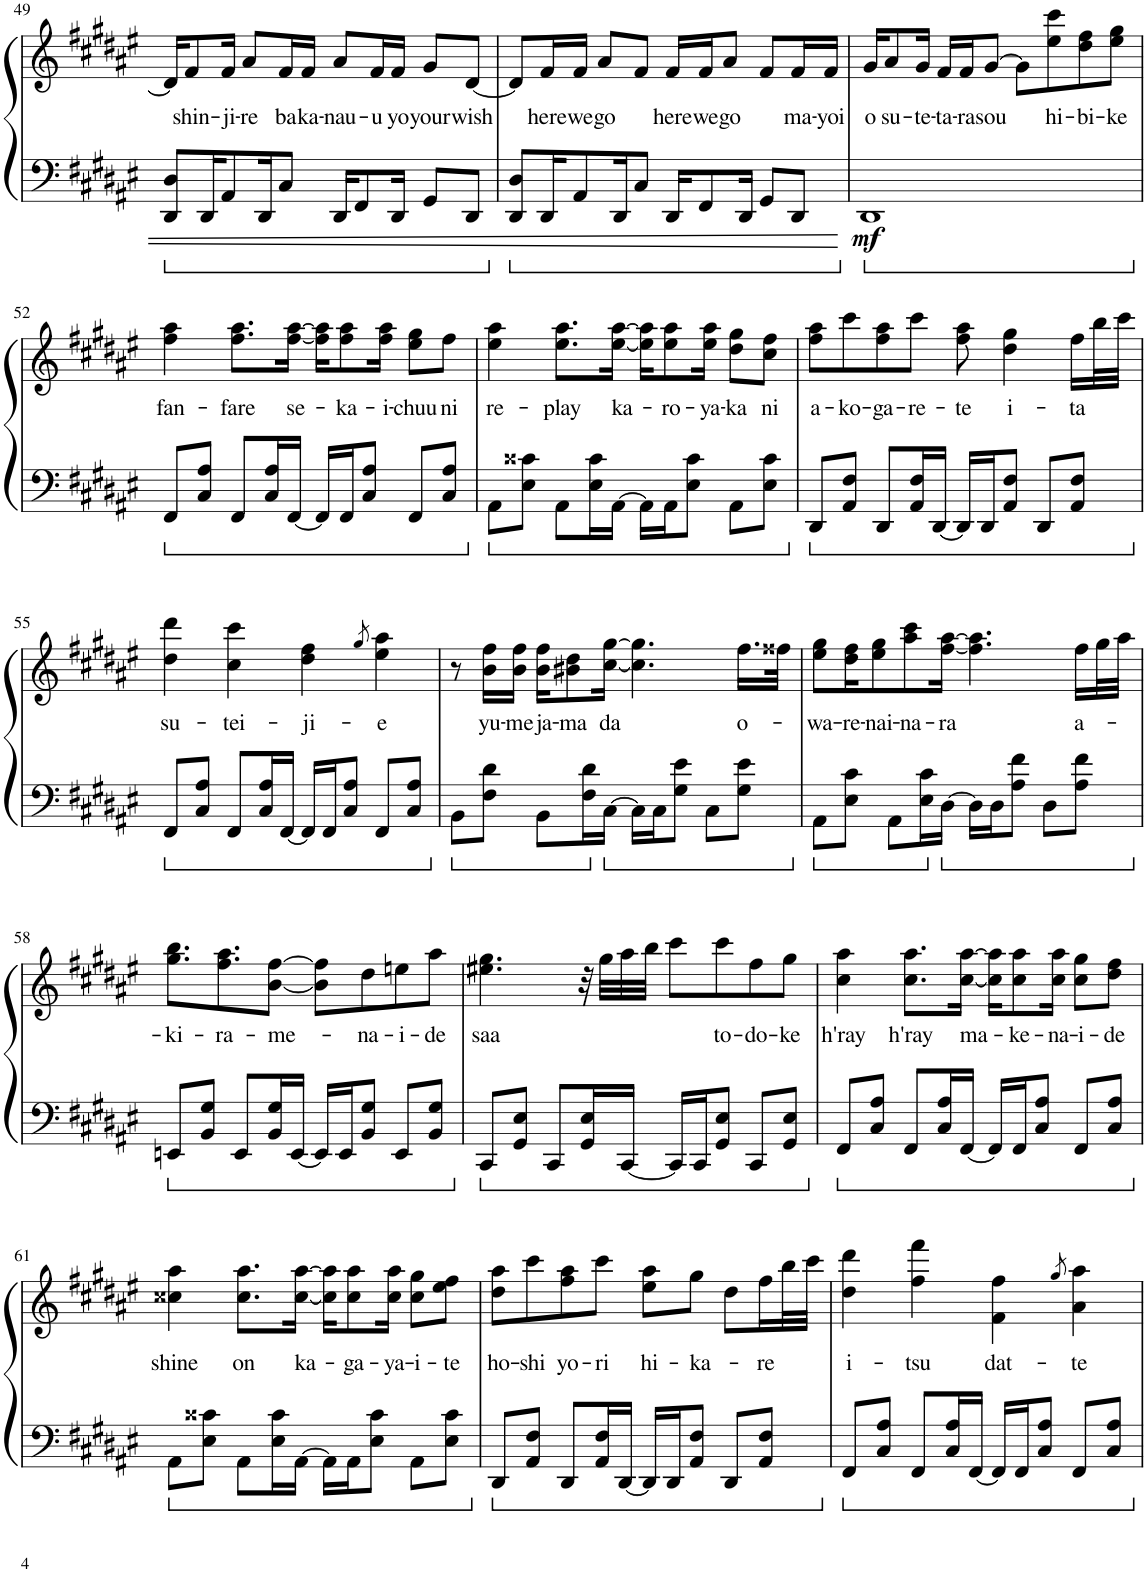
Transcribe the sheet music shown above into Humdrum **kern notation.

**kern	**kern	**text	**dynam
*part1	*part1	*part1	*part1
*staff2	*staff1	*staff1	*staff1/2
*I"Piano	*	*	*
*I'Pno.	*	*	*
!!LO:PB:g=z
*clefF4	*clefG2	*	*
*k[f#c#g#d#a#e#]	*k[f#c#g#d#a#e#]	*	*
*M4/4	*M4/4	*	*
=49	=49	=49	=49
8DD#/ 8D#/L	16d#/KL]	.	.
!	!	!LO:LY:b	!
.	8f#/	shin-	.
16DD#/K	.	.	.
!	!	!LO:LY:b	!
8AA#/	16f#/Jk	-ji-	.
!	!	!LO:LY:b	!
.	8a#/L	-re	.
16DD#/K	.	.	.
!	!	!LO:LY:b	!
8C#/J	16f#/L	ba	.
!	!	!LO:LY:b	!
.	16f#/JJ	ka-	.
!	!	!LO:LY:b	!
16DD#/KL	8a#/L	-nau-	.
8FF#/	.	.	.
!	!	!LO:LY:b	!
.	16f#/L	-u	.
!	!	!LO:LY:b	!
16DD#/Jk	16f#/JJ	yo	.
!	!	!LO:LY:b	!
8GG#/L	8g#/L	your	.
!	!	!LO:LY:b	!
8DD#/J	[8d#/J	wish	.
=50	=50	=50	=50
8DD#/ 8D#/L	8d#/L]	.	.
!	!	!LO:LY:b	!
16DD#/K	16f#/L	here	.
!	!	!LO:LY:b	!
8AA#/	16f#/JJ	we	.
!	!	!LO:LY:b	!
.	8a#/L	go	.
16DD#/K	.	.	.
8C#/J	8f#/J	.	.
!	!	!LO:LY:b	!
16DD#/KL	16f#/LL	here	.
!	!	!LO:LY:b	!
8FF#/	16f#/J	we	.
!	!	!LO:LY:b	!
.	8a#/J	go	.
16DD#/Jk	.	.	.
8GG#/L	8f#/L	.	.
!	!	!LO:LY:b	!
8DD#/J	16f#/L	ma-	.
!	!	!LO:LY:b	!
.	16f#/JJ	-yoi	.
=51	=51	=51	=51
!	!	!LO:LY:b	!LO:DY:b=2
1DD#	16g#/KL	o	mf
!	!	!LO:LY:b	!
.	8a#/	su-	.
!	!	!LO:LY:b	!
.	16g#/Jk	-te-	.
!	!	!LO:LY:b	!
.	16f#/LL	-ta-	.
!	!	!LO:LY:b	!
.	16f#/J	-ra	.
!	!	!LO:LY:b	!
.	[8g#/J	sou	.
.	8g#\L]	.	.
!	!	!LO:LY:b	!
.	8ee#\ 8ccc#\	hi-	.
!	!	!LO:LY:b	!
.	8dd#\ 8ff#\	-bi-	.
!	!	!LO:LY:b	!
.	8ee#\ 8gg#\J	-ke	.
!!LO:LB:g=z
=52	=52	=52	=52
!	!	!LO:LY:b	!
8FF#/L	4ff#\ 4aa#\	fan-	.
8C#/ 8A#/J	.	.	.
!	!	!LO:LY:b	!
8FF#/L	8.ff#\ 8.aa#\L	-fare	.
16C#/ 16A#/L	.	.	.
!	!	!LO:LY:b	!
[16FF#/JJ	[16ff#\ [16aa#\Jk	se-	.
16FF#/LL]	16ff#\] 16aa#\]KL	.	.
!	!	!LO:LY:b	!
16FF#/J	8ff#\ 8aa#\	-ka-	.
8C#/ 8A#/J	.	.	.
!	!	!LO:LY:b	!
.	16ff#\ 16aa#\Jk	-i-	.
!	!	!LO:LY:b	!
8FF#/L	8ee#\ 8gg#\L	-chuu	.
!	!	!LO:LY:b	!
8C#/ 8A#/J	8ff#\J	ni	.
=53	=53	=53	=53
!	!	!LO:LY:b	!
8AA#\L	4ee#\ 4aa#\	re-	.
8E#\ 8c##X\J	.	.	.
!	!	!LO:LY:b	!
8AA#\L	8.ee#\ 8.aa#\L	-play	.
16E#\ 16c##\L	.	.	.
!	!	!LO:LY:b	!
[16AA#\JJ	[16ee#\ [16aa#\Jk	ka-	.
16AA#\LL]	16ee#\] 16aa#\]KL	.	.
!	!	!LO:LY:b	!
16AA#\J	8ee#\ 8aa#\	-ro-	.
8E#\ 8c##\J	.	.	.
!	!	!LO:LY:b	!
.	16ee#\ 16aa#\Jk	-ya-	.
!	!	!LO:LY:b	!
8AA#\L	8dd#\ 8gg#\L	-ka	.
!	!	!LO:LY:b	!
8E#\ 8c##\J	8cc#\ 8ff#\J	ni	.
=54	=54	=54	=54
!	!	!LO:LY:b	!
8DD#/L	8ff#\ 8aa#\L	a-	.
!	!	!LO:LY:b	!
8AA#/ 8F#/J	8ccc#\	-ko-	.
!	!	!LO:LY:b	!
8DD#/L	8ff#\ 8aa#\	-ga-	.
!	!	!LO:LY:b	!
16AA#/ 16F#/L	8ccc#\J	-re-	.
[16DD#/JJ	.	.	.
!	!	!LO:LY:b	!
16DD#/LL]	8ff#\ 8aa#\	-te	.
16DD#/J	.	.	.
!	!	!LO:LY:b	!
8AA#/ 8F#/J	4dd#\ 4gg#\	i-	.
8DD#/L	.	.	.
!	!	!LO:LY:b	!
8AA#/ 8F#/J	16ff#\LL	-ta	.
.	32bb\L	.	.
.	32ccc#\JJJ	.	.
!!LO:LB:g=z
=55	=55	=55	=55
!	!	!LO:LY:b	!
8FF#/L	4dd#\ 4ddd#\	su-	.
8C#/ 8A#/J	.	.	.
!	!	!LO:LY:b	!
8FF#/L	4cc#\ 4ccc#\	-tei-	.
16C#/ 16A#/L	.	.	.
[16FF#/JJ	.	.	.
!	!	!LO:LY:b	!
16FF#/LL]	4dd#\ 4ff#\	-ji-	.
16FF#/J	.	.	.
8C#/ 8A#/J	.	.	.
.	8qgg#/	.	.
!	!	!LO:LY:b	!
8FF#/L	4ee#\ 4aa#\	-e	.
8C#/ 8A#/J	.	.	.
=56	=56	=56	=56
8BB\L	8r	.	.
!	!	!LO:LY:b	!
8F#\ 8d#\J	16b\ 16ff#\LL	yu-	.
!	!	!LO:LY:b	!
.	16b\ 16ff#\JJ	-me	.
!	!	!LO:LY:b	!
8BB\L	16b\ 16ff#\KL	ja-	.
!	!	!LO:LY:b	!
.	8b#X\ 8dd#\	-ma	.
16F#\ 16d#\L	.	.	.
!	!	!LO:LY:b	!
[16C#\JJ	[16cc#\ [16gg#\Jk	da	.
16C#\LL]	4.cc#\] 4.gg#\]	.	.
16C#\J	.	.	.
8G#\ 8e#\J	.	.	.
8C#\L	.	.	.
!	!	!LO:LY:b	!
8G#\ 8e#\J	16.ff#\LL	o-	.
.	32ff##X\JJk	.	.
=57	=57	=57	=57
!	!	!LO:LY:b	!
8AA#\L	8ee#\ 8gg#\L	-wa-	.
!	!	!LO:LY:b	!
8E#\ 8c#\J	16dd#\ 16ff#\K	-re-	.
!	!	!LO:LY:b	!
.	8ee#\ 8gg#\	-nai-	.
8AA#\L	.	.	.
!	!	!LO:LY:b	!
.	8aa#\ 8ccc#\	-na-	.
16E#\ 16c#\L	.	.	.
!	!	!LO:LY:b	!
[16D#\JJ	[16ff#\ [16aa#\Jk	-ra	.
16D#\LL]	4.ff#\] 4.aa#\]	.	.
16D#\J	.	.	.
8A#\ 8f#\J	.	.	.
8D#\L	.	.	.
!	!	!LO:LY:b	!
8A#\ 8f#\J	16ff#\LL	a-	.
.	32gg#\L	.	.
.	32aa#\JJJ	.	.
!!LO:LB:g=z
=58	=58	=58	=58
!	!	!LO:LY:b	!
8EEn/L	8.gg#\ 8.bb\L	-ki-	.
8BB/ 8G#/J	.	.	.
!	!	!LO:LY:b	!
.	8.ff#\ 8.aa#\	-ra-	.
8EE/L	.	.	.
!	!	!LO:LY:b	!
16BB/ 16G#/L	[8b\ [8ff#\J	-me-	.
[16EE/JJ	.	.	.
16EE/LL]	8b\] 8ff#\]L	.	.
16EE/J	.	.	.
!	!	!LO:LY:b	!
8BB/ 8G#/J	8dd#\	-na-	.
!	!	!LO:LY:b	!
8EE/L	8een\	-i-	.
!	!	!LO:LY:b	!
8BB/ 8G#/J	8aa#\J	-de	.
=59	=59	=59	=59
!	!	!LO:LY:b	!
8CC#/L	4.ee#X\ 4.gg#\	saa	.
8GG#/ 8E#/J	.	.	.
8CC#/L	.	.	.
16GG#/ 16E#/L	32r	.	.
.	32gg#\LLL	.	.
[16CC#/JJ	32aa#\	.	.
.	32bb\JJJ	.	.
16CC#/LL]	8ccc#\L	.	.
16CC#/J	.	.	.
!	!	!LO:LY:b	!
8GG#/ 8E#/J	8ccc#\	to-	.
!	!	!LO:LY:b	!
8CC#/L	8ff#\	-do-	.
!	!	!LO:LY:b	!
8GG#/ 8E#/J	8gg#\J	-ke	.
=60	=60	=60	=60
!	!	!LO:LY:b	!
8FF#/L	4cc#\ 4aa#\	h'ray	.
8C#/ 8A#/J	.	.	.
!	!	!LO:LY:b	!
8FF#/L	8.cc#\ 8.aa#\L	h'ray	.
16C#/ 16A#/L	.	.	.
!	!	!LO:LY:b	!
[16FF#/JJ	[16cc#\ [16aa#\Jk	ma-	.
16FF#/LL]	16cc#\] 16aa#\]KL	.	.
!	!	!LO:LY:b	!
16FF#/J	8cc#\ 8aa#\	-ke-	.
8C#/ 8A#/J	.	.	.
!	!	!LO:LY:b	!
.	16cc#\ 16aa#\Jk	-na-	.
!	!	!LO:LY:b	!
8FF#/L	8cc#\ 8gg#\L	-i-	.
!	!	!LO:LY:b	!
8C#/ 8A#/J	8dd#\ 8ff#\J	-de	.
!!LO:LB:g=z
=61	=61	=61	=61
!	!	!LO:LY:b	!
8AA#\L	4cc##X\ 4aa#\	shine	.
8E#\ 8c##X\J	.	.	.
!	!	!LO:LY:b	!
8AA#\L	8.cc##\ 8.aa#\L	on	.
16E#\ 16c##\L	.	.	.
!	!	!LO:LY:b	!
[16AA#\JJ	[16cc##\ [16aa#\Jk	ka-	.
16AA#\LL]	16cc##\] 16aa#\]KL	.	.
!	!	!LO:LY:b	!
16AA#\J	8cc##\ 8aa#\	-ga-	.
8E#\ 8c##\J	.	.	.
!	!	!LO:LY:b	!
.	16cc##\ 16aa#\Jk	-ya-	.
!	!	!LO:LY:b	!
8AA#\L	8cc##\ 8gg#\L	-i-	.
!	!	!LO:LY:b	!
8E#\ 8c##\J	8ee#\ 8ff#\J	-te	.
=62	=62	=62	=62
!	!	!LO:LY:b	!
8DD#/L	8dd#\ 8aa#\L	ho-	.
!	!	!LO:LY:b	!
8AA#/ 8F#/J	8ccc#\	-shi	.
!	!	!LO:LY:b	!
8DD#/L	8ff#\ 8aa#\	yo-	.
!	!	!LO:LY:b	!
16AA#/ 16F#/L	8ccc#\J	-ri	.
[16DD#/JJ	.	.	.
!	!	!LO:LY:b	!
16DD#/LL]	8ee#\ 8aa#\L	hi-	.
16DD#/J	.	.	.
!	!	!LO:LY:b	!
8AA#/ 8F#/J	8gg#\J	-ka-	.
8DD#/L	8dd#\L	.	.
!	!	!LO:LY:b	!
8AA#/ 8F#/J	16ff#\L	-re	.
.	32bb\L	.	.
.	32ccc#\JJJ	.	.
=63	=63	=63	=63
!	!	!LO:LY:b	!
8FF#/L	4dd#\ 4ddd#\	i-	.
8C#/ 8A#/J	.	.	.
!	!	!LO:LY:b	!
8FF#/L	4ff#\ 4fff#\	-tsu	.
16C#/ 16A#/L	.	.	.
[16FF#/JJ	.	.	.
!	!	!LO:LY:b	!
16FF#/LL]	4f#\ 4ff#\	dat-	.
16FF#/J	.	.	.
8C#/ 8A#/J	.	.	.
.	8qgg#/	.	.
!	!	!LO:LY:b	!
8FF#/L	4a#\ 4aa#\	-te	.
8C#/ 8A#/J	.	.	.
=	=	=	=
*-	*-	*-	*-
